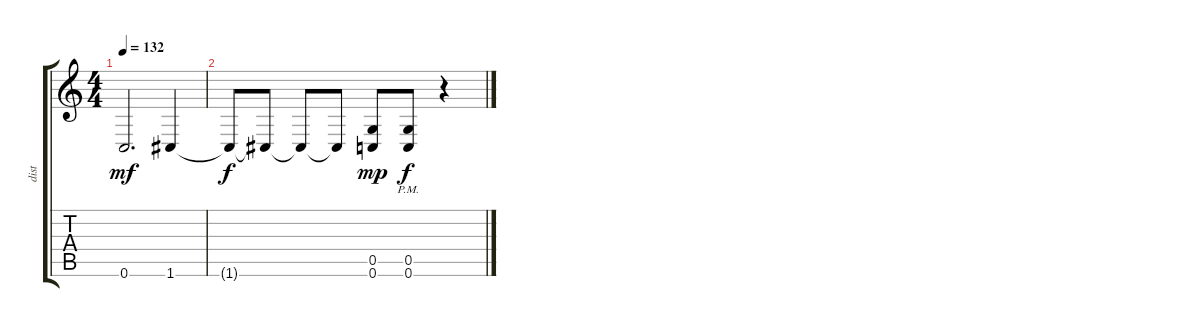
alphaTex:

\track ("dist" "dist") {instrument distortionguitar}
\staff {score tabs}
\tuning (D4 A3 F3 C3 G2 C2) {hide}
\ts (4 4)
\tempo 132
\clef g2
\ks c
0.6.2{d dy mf} 1.6.4 |
1.6{t}.8{dy f} 1.6{t}.8 1.6{t}.8 1.6{t}.8 (0.5 0.6).8{dy mp} (0.5{pm} 0.6{pm}).8{dy f} r.4
